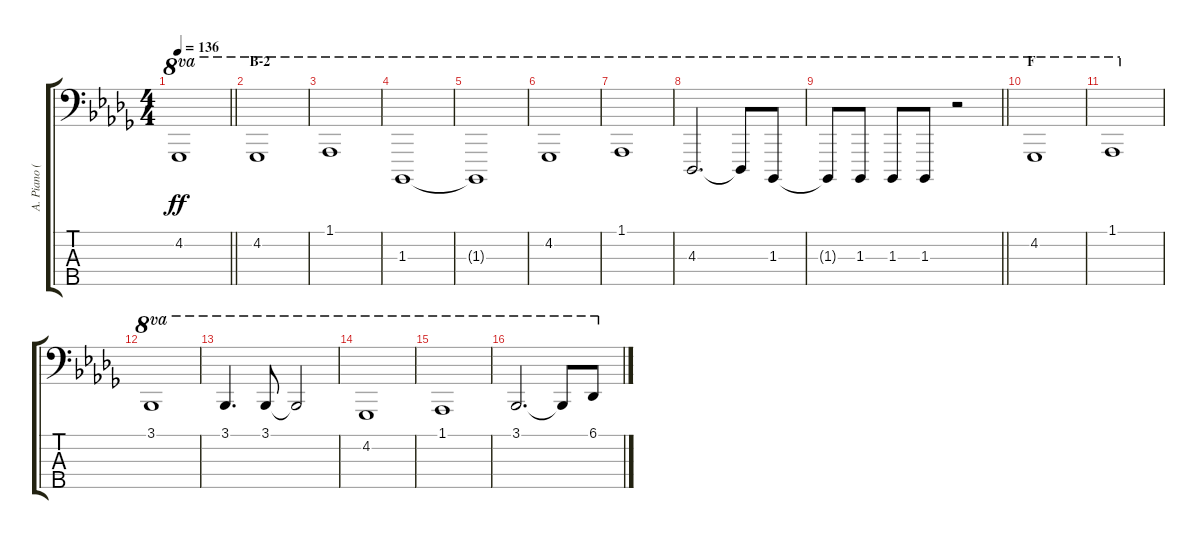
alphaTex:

\track ("A. Piano (Left Hand)" "A. Piano (") {instrument acousticgrandpiano}
\staff {score tabs}
\tuning (G2 D2 A1 E1 B0) {hide}
\ts (4 4)
\tempo 136
\clef f4
\barLineRight lightlight
\ks db
4.2{t}.1{ot 8va dy ff} |
\section ("" "B-2")
4.2.1{ot 8va} |
1.1.1{ot 8va} |
1.3.1{ot 8va} |
1.3{t}.1{ot 8va} |
4.2.1{ot 8va} |
1.1.1{ot 8va} |
4.3.2{d ot 8va} 4.3{t}.8{ot 8va} 1.3.8{ot 8va} |
\barLineRight lightlight
1.3{t}.8{ot 8va} 1.3.8{ot 8va} 1.3.8{ot 8va} 1.3.8{ot 8va} r.2{ot 8va} |
\section ("" "F")
4.2.1{ot 8va} |
1.1.1{ot 8va} |
3.1.1{ot 8va} |
3.1.4{d ot 8va} 3.1.8{ot 8va} 3.1{t}.2{ot 8va} |
4.2.1{ot 8va} |
1.1.1{ot 8va} |
3.1.2{d ot 8va} 3.1{t}.8{ot 8va} 6.1.8{ot 8va}
